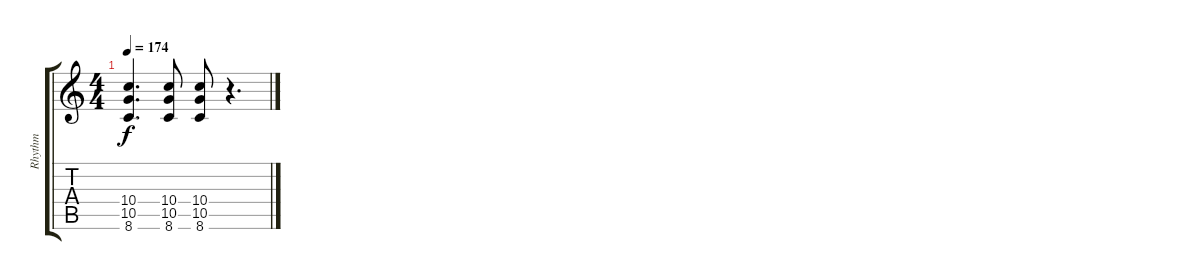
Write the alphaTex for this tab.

\track ("Rhythm" "Rhythm") {instrument overdrivenguitar}
\staff {score tabs}
\tuning (E4 B3 G3 D3 A2 E2) {hide}
\ts (4 4)
\tempo 174
\clef g2
\ks c
(10.4 10.5 8.6).4{d dy f} (10.4 10.5 8.6).8 (10.4 10.5 8.6).8 r.4{d}
